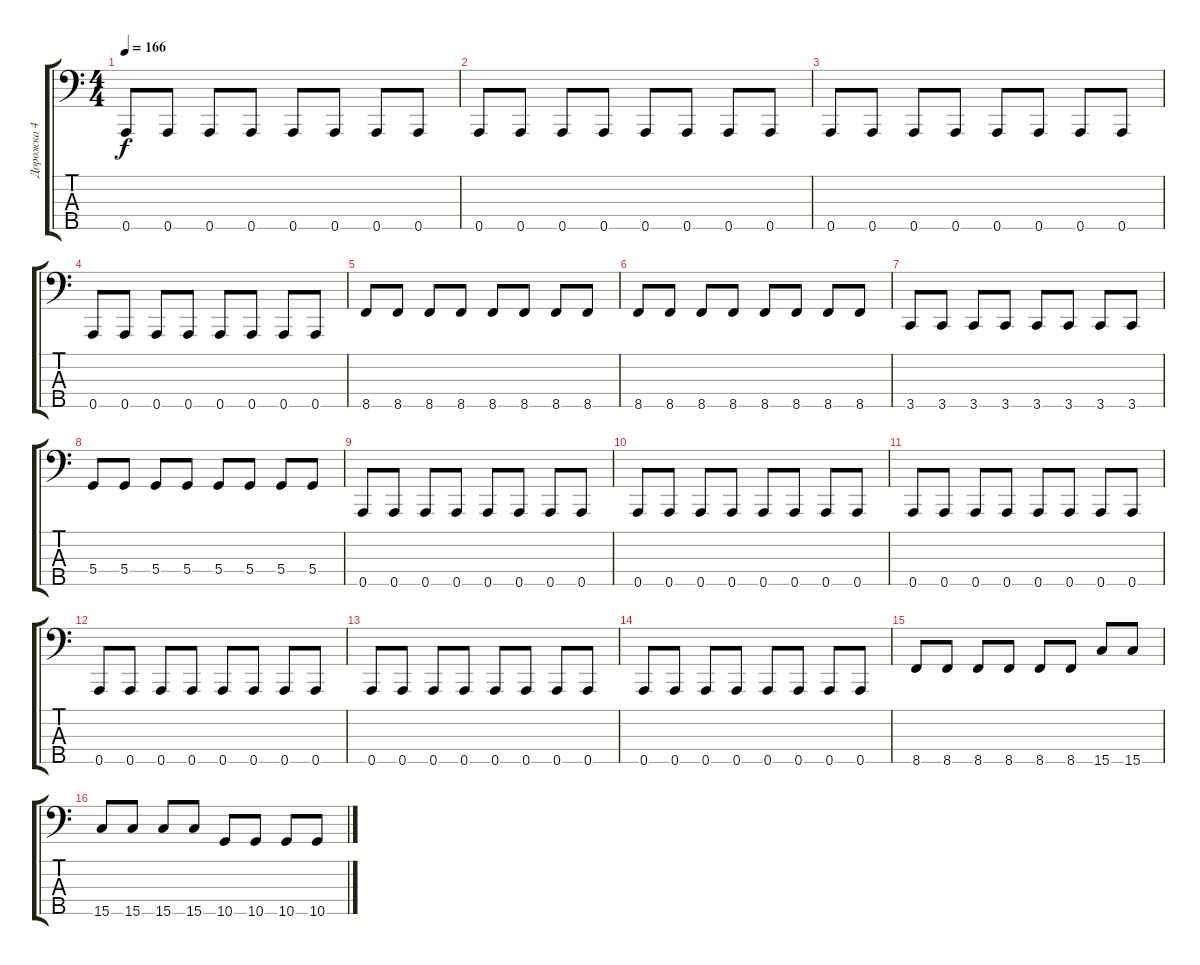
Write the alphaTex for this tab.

\track ("Дорожка 4" "Дорожка 4") {instrument electricbasspick}
\staff {score tabs}
\tuning (F2 C2 G1 D1 A0) {hide}
\ts (4 4)
\tempo 166
\clef f4
\ks c
0.5.8{dy f} 0.5.8 0.5.8 0.5.8 0.5.8 0.5.8 0.5.8 0.5.8 |
0.5.8 0.5.8 0.5.8 0.5.8 0.5.8 0.5.8 0.5.8 0.5.8 |
0.5.8 0.5.8 0.5.8 0.5.8 0.5.8 0.5.8 0.5.8 0.5.8 |
0.5.8 0.5.8 0.5.8 0.5.8 0.5.8 0.5.8 0.5.8 0.5.8 |
8.5.8 8.5.8 8.5.8 8.5.8 8.5.8 8.5.8 8.5.8 8.5.8 |
8.5.8 8.5.8 8.5.8 8.5.8 8.5.8 8.5.8 8.5.8 8.5.8 |
3.5.8 3.5.8 3.5.8 3.5.8 3.5.8 3.5.8 3.5.8 3.5.8 |
5.4.8 5.4.8 5.4.8 5.4.8 5.4.8 5.4.8 5.4.8 5.4.8 |
0.5.8 0.5.8 0.5.8 0.5.8 0.5.8 0.5.8 0.5.8 0.5.8 |
0.5.8 0.5.8 0.5.8 0.5.8 0.5.8 0.5.8 0.5.8 0.5.8 |
0.5.8 0.5.8 0.5.8 0.5.8 0.5.8 0.5.8 0.5.8 0.5.8 |
0.5.8 0.5.8 0.5.8 0.5.8 0.5.8 0.5.8 0.5.8 0.5.8 |
0.5.8 0.5.8 0.5.8 0.5.8 0.5.8 0.5.8 0.5.8 0.5.8 |
0.5.8 0.5.8 0.5.8 0.5.8 0.5.8 0.5.8 0.5.8 0.5.8 |
8.5.8 8.5.8 8.5.8 8.5.8 8.5.8 8.5.8 15.5.8 15.5.8 |
15.5.8 15.5.8 15.5.8 15.5.8 10.5.8 10.5.8 10.5.8 10.5.8
